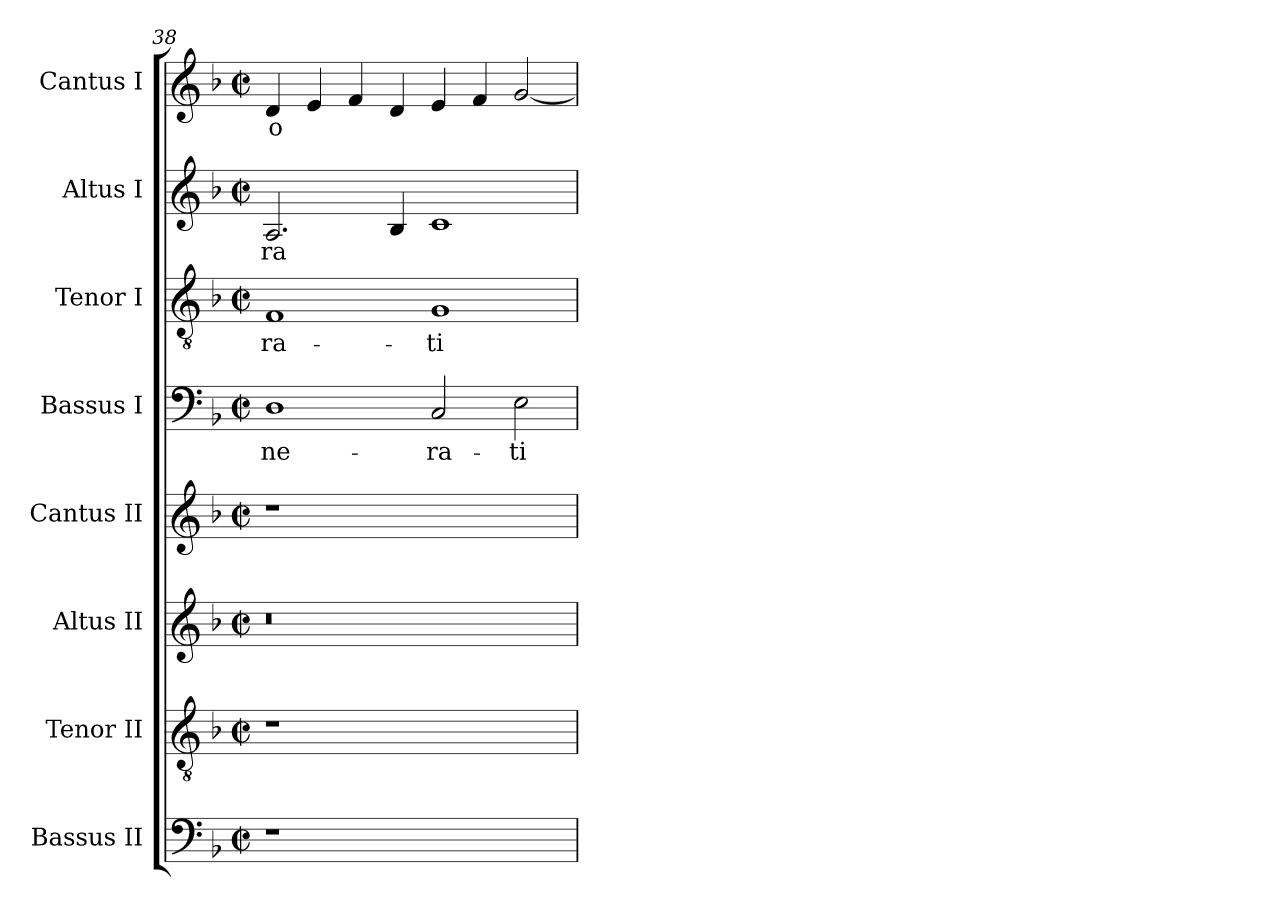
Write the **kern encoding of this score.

**kern	**kern	**kern	**kern	**kern	**text	**kern	**text	**kern	**text	**kern	**text
*part8	*part7	*part6	*part5	*part4	*part4	*part3	*part3	*part2	*part2	*part1	*part1
*staff8	*staff7	*staff6	*staff5	*staff4	*staff4	*staff3	*staff3	*staff2	*staff2	*staff1	*staff1
*I"Bassus II	*I"Tenor II	*I"Altus II	*I"Cantus II	*I"Bassus I	*	*I"Tenor I	*	*I"Altus I	*	*I"Cantus I	*
*clefF4	*clefGv2	*clefG2	*clefG2	*clefF4	*	*clefGv2	*	*clefG2	*	*clefG2	*
*k[b-]	*k[b-]	*k[b-]	*k[b-]	*k[b-]	*	*k[b-]	*	*k[b-]	*	*k[b-]	*
*F:	*F:	*F:	*F:	*F:	*	*F:	*	*F:	*	*F:	*
*M2/2	*M2/2	*M2/2	*M2/2	*M2/2	*	*M2/2	*	*M2/2	*	*M2/2	*
*met(c|)	*met(c|)	*met(c|)	*met(c|)	*met(c|)	*	*met(c|)	*	*met(c|)	*	*met(c|)	*
=38	=38	=38	=38	=38	=38	=38	=38	=38	=38	=38	=38
!	!	!	!	!	!LO:LY:b:cj	!	!LO:LY:b:cj	!	!LO:LY:b:cj	!	!LO:LY:b:cj
1r	1r	0r	1r	1D	-ne-	1F	-ra-	2.A/	-ra-	4d/	-o-
!	!	!	!	!	!	!	!	!	!	!	!LO:LY:b:cj
.	.	.	.	.	.	.	.	.	.	4e/	--
!	!	!	!	!	!	!	!	!	!	!	!LO:LY:b:cj
.	.	.	.	.	.	.	.	.	.	4f/	--
!	!	!	!	!	!	!	!	!	!LO:LY:b:cj	!	!LO:LY:b:cj
.	.	.	.	.	.	.	.	4B-/	--	4d/	--
!	!	!	!	!	!LO:LY:b:cj	!	!LO:LY:b:cj	!	!LO:LY:b:cj	!	!LO:LY:b:cj
1ryy	1ryy	.	1ryy	2C/	-ra-	1G	-ti-	1c	--	4e/	--
!	!	!	!	!	!	!	!	!	!	!	!LO:LY:b:cj
.	.	.	.	.	.	.	.	.	.	4f/	--
!	!	!	!	!	!LO:LY:b:cj	!	!	!	!	!	!LO:LY:b:cj
.	.	.	.	2E\	-ti-	.	.	.	.	[>2g/	--
=	=	=	=	=	=	=	=	=	=	=	=
*-	*-	*-	*-	*-	*-	*-	*-	*-	*-	*-	*-
